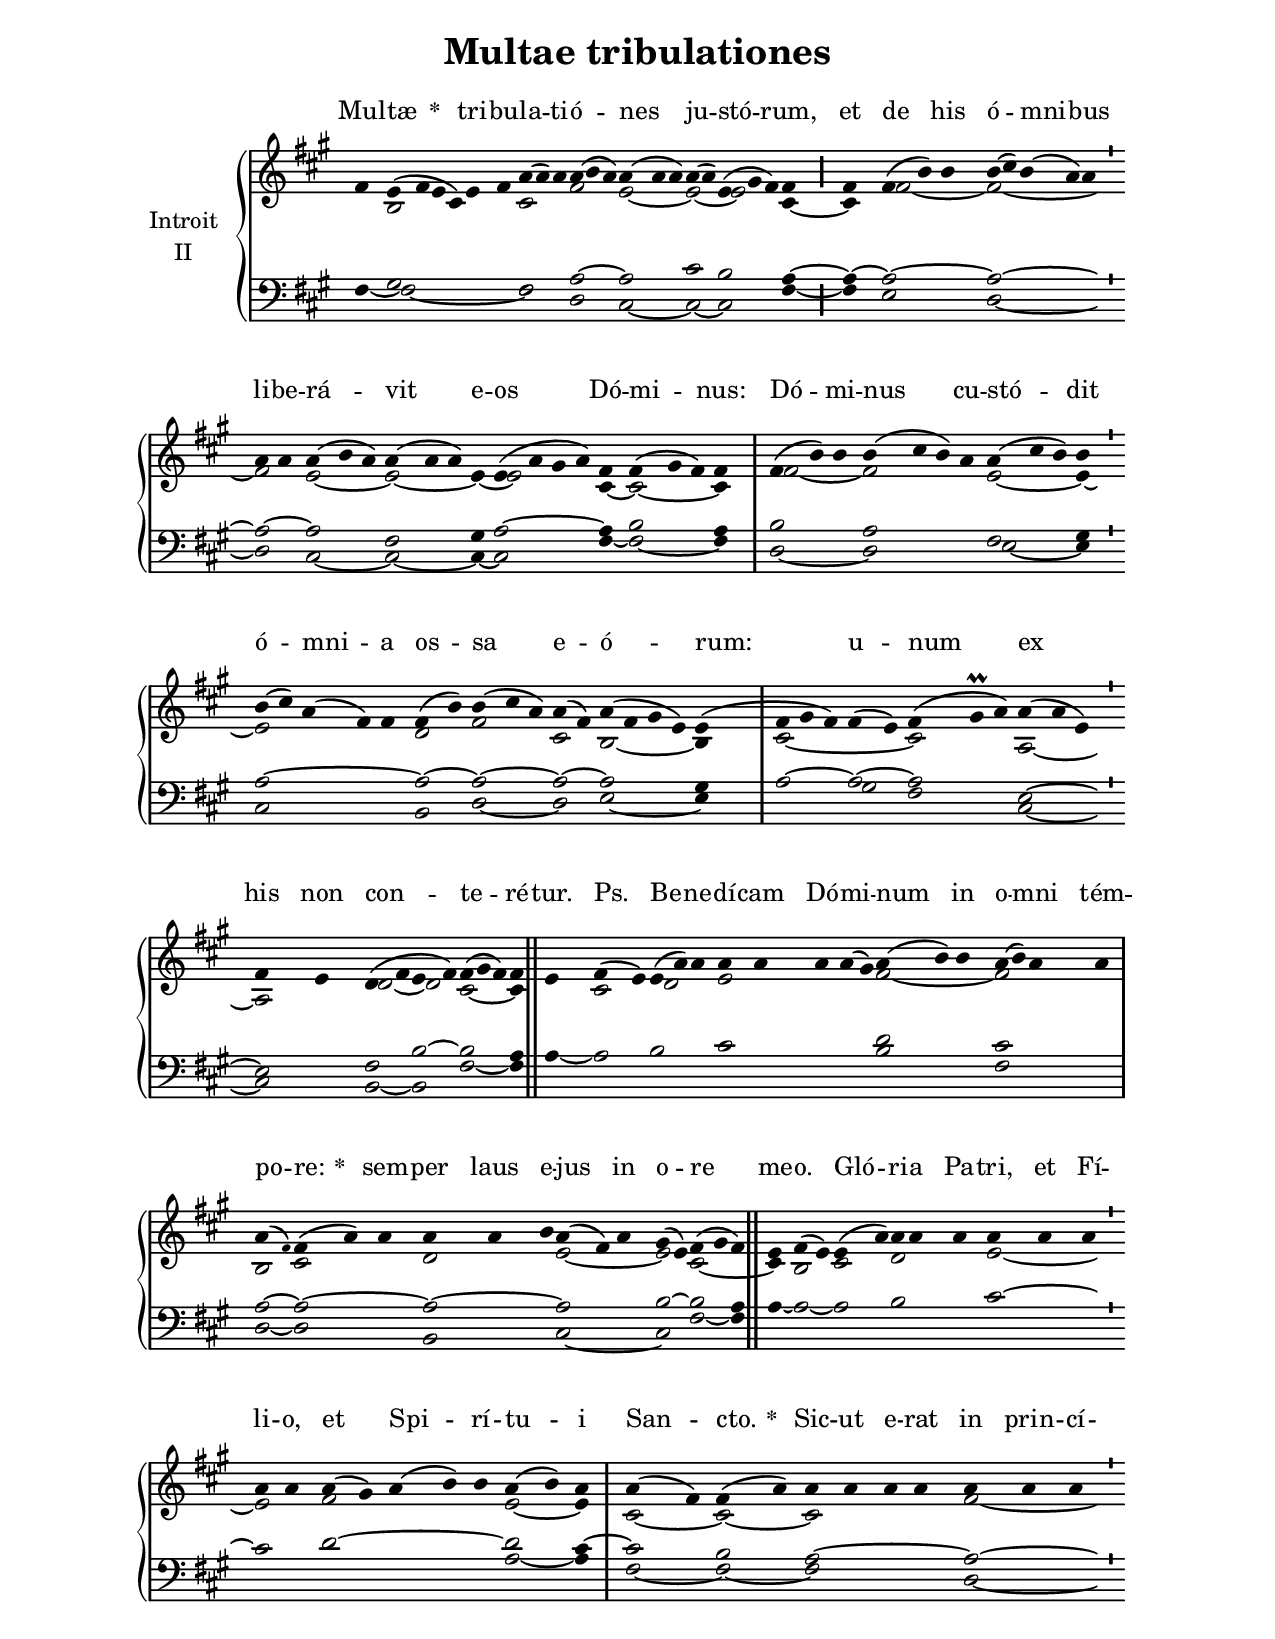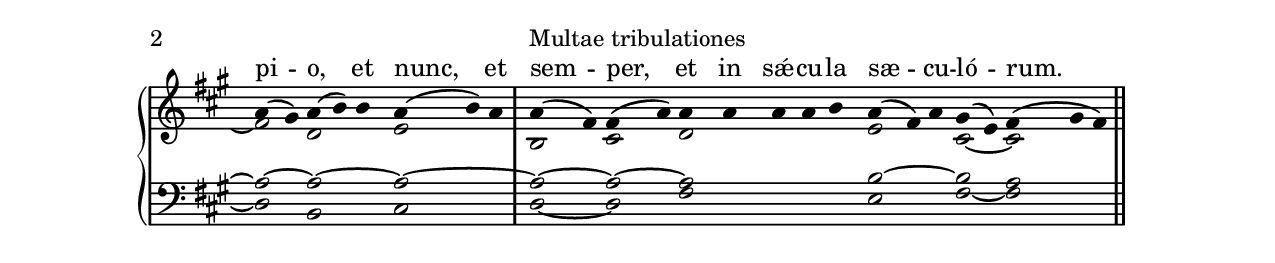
\version "2.18"
\include "gregorian.ly"
\include "noh2.ily"


%Page reference: page iii.211
%(volume.page)

global = {
 \key fis \minor
 \cadenzaOn 
}

\header {
  title = \markup \center-column {"Multae tribulationes" \vspace #1 }
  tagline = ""
  composer = ""
}

\paper {
 #(include-special-characters)
  oddHeaderMarkup = \markup \fill-line {
    \line {}
    \center-column {
      \on-the-fly #first-page     " "
      \on-the-fly #not-first-page "Multae tribulationes"
    }
    \line { \on-the-fly #print-page-number-check-first \fromproperty #'page:page-number-string }
  }
  evenHeaderMarkup = \markup \fill-line {
    \line { \on-the-fly #print-page-number-check-first \fromproperty #'page:page-number-string }
    \center-column { "Multae tribulationes" }
    \line {}
  }
}

chantText = \lyricmode {
Mul -- tæ 
\set stanza = " * " tri -- bu -- la -- ti -- ó -- nes ju -- stó -- rum, 
et de his ó -- mni -- bus li -- be -- rá -- vit e -- os Dó -- mi -- nus: 
Dó -- mi -- nus cu -- stó -- dit ó -- mni -- a os -- sa e -- ó -- rum: 
u -- num ex his non con -- te -- ré -- tur. Ps. 
Be -- ne -- dí -- cam Dó -- mi -- num in o -- mni tém -- po -- re: 
\set stanza = " * " 
sem -- per laus e -- jus in o -- re me -- o. 
Gló -- ri -- a Pa -- tri, et Fí -- li -- o, et Spi -- rí -- tu -- i San -- cto. 
\set stanza = " * " 
Sic -- ut e -- rat in prin -- cí -- pi -- o, et nunc, et sem -- per, 
et in sǽ -- cu -- la sæ -- cu -- ló -- rum. A -- men. }

chantMusic = {
\tieDown   fis'4 e'4 ( fis'4 e'4 cis'4)  e'4 fis'4 a'4 ( a'4) a'4 a'4 ( b'4 a'4) a'4 ( a'4 a'4) a'4 ( a'4) e'4 ( gis'4 fis'4) fis'4 \divisioMaior
 fis'4 fis'4 ( b'4) b'4 b'4 ( cis''4) b'4 ( a'4) a'4 \divisioMinima
 a'4 a'4 a'4 ( b'4 a'4) a'4 ( a'4 a'4) e'4 e'4 ( a'4 gis'4 a'4) fis'4 fis'4 ( gis'4 fis'4) fis'4 \divisioMaxima
 fis'4 ( b'4) b'4 b'4 ( cis''4 b'4) a'4 a'4 ( cis''4 b'4) b'4 \divisioMinima
 b'4 ( cis''4) a'4 ( fis'4) fis'4 fis'4 ( b'4) b'4 ( cis''4 a'4) a'4 ( fis'4) a'4 ( fis'4 gis'4 e'4) e'4 ( \divisioMaxima
 fis'4 ( gis'4 fis'4) fis'4 ( e'4) fis'4 ( gis'\prall a'4) a'4 ( a'4 e'4) \divisioMinima
 fis'4 e'4 d'4 ( fis'4 e'4 fis'4) fis'4 ( gis'4 fis'4) fis'4 \finalis
 e'4 fis'4 ( e'4) e'4 ( a'4) a'4 a'4 a'4 a'4 a'4 ( gis'4) a'4 ( b'4) b'4 a'4 ( b'4) a'4 a'4 \divisioMaxima
 a'4 ( \once \tweak #'font-size #-4 fis' ) fis'4 ( a'4) a'4 a'4 a'4 b'4 a'4 ( fis'4) a'4 gis'4 ( e'4) fis'4 ( gis'4 fis'4) \finalis
  e'4 fis'4 ( e'4) e'4 ( a'4) a'4 a'4 a'4 a'4 a'4 a'4 \divisioMinima
 a'4 a'4 a'4 ( gis'4) a'4 ( b'4) b'4 a'4 ( b'4) a'4 \divisioMaxima
 a'4 ( fis'4) fis'4 ( a'4) a'4 a'4 a'4 a'4 a'4 a'4 a'4 \divisioMinima
 a'4 ( gis'4) a'4 ( b'4) b'4 a'4 ( b'4) a'4 \divisioMaxima
 a'4 ( fis'4) fis'4 ( a'4) a'4 a'4 a'4 a'4 b'4 a'4 ( fis'4) a'4 gis'4 ( e'4) fis'4 ( gis'4 fis'4) \finalis

}

altoMusic = {
r4 b2*6/2 cis'2*3/2 fis'2*3/2 e'2*3/2 ~ e'2 ~ e'2*3/2 cis'4 ~ \divisioMaior
cis'4 fis'2*3/2 ~ fis'2*5/2 ~ \divisioMinima
fis'2 e'2*3/2 ~ e'2*3/2 ~ e'4 ~ e'2*4/2 cis'4 ~ cis'2*3/2 ~ cis'4 \divisioMaxima
fis'2*3/2 ~ fis'2*4/2 e'2*3/2 ~ e'4 ~ \divisioMinima
e'2*5/2 d'2 fis'2*3/2 cis'2 b2*4/2 ~ b4 \divisioMaxima
cis'2*5/2 ~ cis'2*3/2 a2*3/2 ~ \divisioMinima
a2 d'2 ~ d'2 cis'2*3/2 ~ cis'4 \finalis
r4 cis'2 d'2*3/2 e'2*5/2 fis'2*3/2 ~ fis'2*4/2 \divisioMaxima
b2 cis'2*3/2 d'2*3/2 e'2*3/2 ~ e'2 cis'2*3/2 ~ cis'4 b2 cis'2 d'2*3/2 e'2*3/2 ~ \divisioMinima
e'2 fis'2*5/2 e'2 ~ e'4 \divisioMaxima
cis'2 ~ cis'2 ~ cis'2*4/2 fis'2*3/2 ~ \divisioMinima
fis'2 d'2*3/2 e'2*3/2 \divisioMaxima
b2 cis'2 d'2*5/2 e'2*3/2 cis'2 ~ cis'2*3/2 \finalis
}

tenorMusic = {
r4 gis2*6/2 fis2*3/2 a2*3/2 ~ a2*3/2 cis'2 b2*3/2 a4 ~ \divisioMaior
a4 ~ a2*3/2 ~ a2*5/2 ~ \divisioMinima
a2 ~ a2*3/2 fis2*3/2 gis4 a2*4/2 ~ a4 b2*3/2 a4 \divisioMaxima
b2*3/2 a2*4/2 fis2*3/2 gis4 \divisioMinima
a2*5/2 ~ a2 ~ a2*3/2 ~ a2 ~ a2*4/2 gis4 \divisioMaxima
a2*3/2 ~ a2 ~ a2*3/2 e2*3/2 ~ \divisioMinima
e2 fis2 b2 ~ b2*3/2 a4 \finalis
r2*11/2 d'2*3/2 cis'2*4/2 \divisioMaxima
a2 ~ a2*3/2 ~ a2*3/2 ~ a2*3/2 b2 ~ b2 a4 r2*8/2 cis'2*3/2 ~ \divisioMinima
cis'2 d'2*5/2 ~ d'2 cis'4 ~ \divisioMaxima
cis'2 b2 a2*4/2 ~ a2*3/2 ~ \divisioMinima
a2 ~ a2*3/2 ~ a2*3/2 ~ \divisioMaxima
a2 ~ a2 ~ a2*5/2 b2*3/2 ~ b2 a2*3/2 \finalis
}

bassMusic = {
fis4 ~ fis2*6/2 ~ fis2*3/2 d2*3/2 cis2*3/2 ~ cis2 ~ cis2*3/2 fis4 ~ \divisioMaior
fis4 e2*3/2 d2*5/2 ~ \divisioMinima
d2 cis2*3/2 ~ cis2*3/2 ~ cis4 ~ cis2*4/2 fis4 ~ fis2*3/2 ~ fis4 \divisioMaxima
d2*3/2 ~ d2*4/2 e2*3/2 ~ e4 \divisioMinima
cis2*5/2 b,2 d2*3/2 ~ d2 e2*4/2 ~ e4 \divisioMaxima
r2*3/2 gis2 fis2*3/2 cis2*3/2 ~ \divisioMinima
cis2 b,2 ~ b,2 fis2*3/2 ~ fis4 \finalis
a4 ~ a2 b2*3/2 cis'2*5/2 b2*3/2 fis2*4/2 \divisioMaxima
d2 ~ d2*3/2 b,2*3/2 cis2*3/2 ~ cis2 fis2 ~ fis4 a4 ~ a2 ~ a2 b2*3/2 r2*3/2 \divisioMinima
r2*7/2 a2 ~ a4 \divisioMaxima
fis2 ~ fis2 ~ fis2*4/2 d2*3/2 ~ \divisioMinima
d2 b,2*3/2 cis2*3/2 \divisioMaxima
d2 ~ d2 fis2*5/2 e2*3/2 fis2 ~ fis2*3/2 \finalis
}

voiceLines = {
\voiceLineStyle


}

\score{
  <<
    \new GrandStaff <<
      \set GrandStaff.autoBeaming = ##f
      \set GrandStaff.instrumentName = \markup \center-column {
        "Introit"
        "II"
      }
      \new Staff = up <<
        \new Voice = "chant" {
          \voiceOne \global \chantMusic
        }
        \new Voice {
          \voiceTwo \global \altoMusic
        }
      >>

      \new Staff = down <<
        \clef bass
        \new Voice {
          \voiceOne \global \tenorMusic
        }
        \new Voice {
          \voiceTwo \global \bassMusic
        }
	\new Voice {
        \voiceThree \global \voiceLines
        }
      >>
    >>
    \new Lyrics \lyricsto chant {
      \chantText
    }
  >>
  \layout{
  }
  \midi{
    \tempo 4 = 125
  }
}
